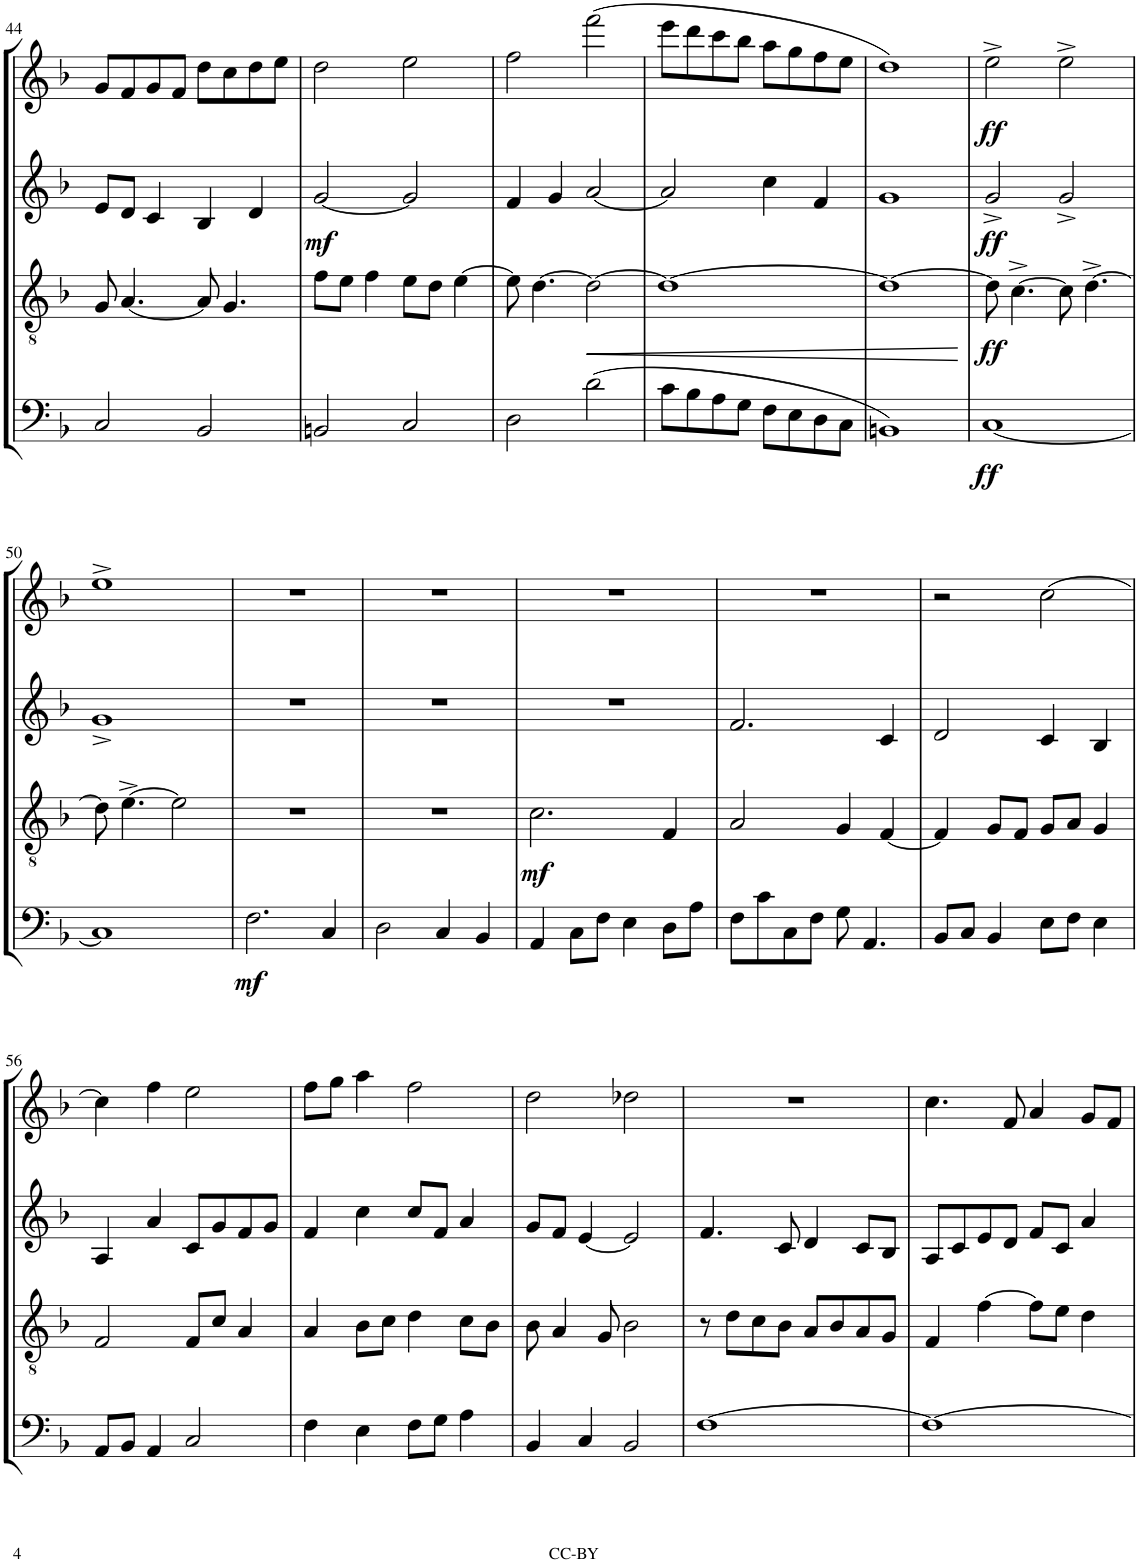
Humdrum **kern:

**kern	**dynam	**kern	**dynam	**kern	**dynam	**kern	**text	**dynam
*part4	*part4	*part3	*part3	*part2	*part2	*part1	*part1	*part1
*staff4	*staff4	*staff3	*staff3	*staff2	*staff2	*staff1	*staff1	*staff1
*I"Violoncello	*	*I"Viola	*	*I"Violin II	*	*I"Violin I	*	*
*I'Vc	*	*I'Vla	*	*	*	*I'Vln	*	*
!!LO:PB:g=z
*clefF4	*	*clefGv2	*	*clefG2	*	*clefG2	*	*
*	*	*	*	*ITrd7c12	*	*	*	*
*k[b-]	*	*k[b-]	*	*k[b-]	*	*k[b-]	*	*
*M4/4	*	*M4/4	*	*M4/4	*	*M4/4	*	*
=44	=44	=44	=44	=44	=44	=44	=44	=44
!	!	!	!	!	!	!	!LO:LY:b	!
2C/	.	8G/	.	8e/L	.	8g/L	D	.
.	.	[4.A/	.	8d/J	.	8f/	.	.
.	.	.	.	4c/	.	8g/	.	.
.	.	.	.	.	.	8f/J	.	.
2BB-/	.	8A/]	.	4B-/	.	8dd\L	.	.
.	.	4.G/	.	.	.	8cc\	.	.
.	.	.	.	4d/	.	8dd\	.	.
.	.	.	.	.	.	8ee\J	.	.
=45	=45	=45	=45	=45	=45	=45	=45	=45
!	!	!	!	!	!LO:DY:b	!	!	!
2BBn/	.	8f\L	.	[2g/	mf	2dd\	.	.
.	.	8e\J	.	.	.	.	.	.
.	.	4f\	.	.	.	.	.	.
2C/	.	8e\L	.	2g/]	.	2ee\	.	.
.	.	8d\J	.	.	.	.	.	.
.	.	[4e\	.	.	.	.	.	.
=46	=46	=46	=46	=46	=46	=46	=46	=46
2D\	.	8e\]	.	4f/	.	2ff\	.	.
.	.	[4.d\	.	.	.	.	.	.
.	.	.	.	4g/	.	.	.	.
!	!	!	!LO:HP:b	!	!	!	!	!
(2d\	.	2d\_	<	[2a/	.	(2fff\	.	.
=47	=47	=47	=47	=47	=47	=47	=47	=47
8c\L	.	1d_	.	2a/]	.	8eee\L	.	.
8B-\	.	.	.	.	.	8ddd\	.	.
8A\	.	.	.	.	.	8ccc\	.	.
8G\J	.	.	.	.	.	8bb-\J	.	.
8F\L	.	.	.	4cc\	.	8aa\L	.	.
8E\	.	.	.	.	.	8gg\	.	.
8D\	.	.	.	4f/	.	8ff\	.	.
8C\J	.	.	.	.	.	8ee\J	.	.
=48	=48	=48	=48	=48	=48	=48	=48	=48
1BBn)	.	1d_	.	1g	.	1dd)	.	.
.	.	.	[	.	.	.	.	.
=49	=49	=49	=49	=49	=49	=49	=49	=49
!	!LO:DY:b	!	!LO:DY:b	!	!LO:DY:b	!	!	!LO:DY:b
[1C	ff	8d\]	ff	2g^/	ff	2ee^\	.	ff
.	.	[4.c^\	.	.	.	.	.	.
.	.	8c\]	.	2g^/	.	2ee^\	.	.
.	.	[4.d^\	.	.	.	.	.	.
!!LO:LB:g=z
=50	=50	=50	=50	=50	=50	=50	=50	=50
1C]	.	8d\]	.	1g^	.	1ee^	.	.
.	.	[4.e^\	.	.	.	.	.	.
.	.	2e\]	.	.	.	.	.	.
=51	=51	=51	=51	=51	=51	=51	=51	=51
!	!LO:DY:b	!	!	!	!	!	!	!
2.F\	mf	1r	.	1r	.	1r	.	.
4C/	.	.	.	.	.	.	.	.
=52	=52	=52	=52	=52	=52	=52	=52	=52
2D\	.	1r	.	1r	.	1r	.	.
4C/	.	.	.	.	.	.	.	.
4BB-/	.	.	.	.	.	.	.	.
=53	=53	=53	=53	=53	=53	=53	=53	=53
!	!	!	!LO:DY:b	!	!	!	!	!
4AA/	.	2.c\	mf	1r	.	1r	.	.
8C\L	.	.	.	.	.	.	.	.
8F\J	.	.	.	.	.	.	.	.
4E\	.	.	.	.	.	.	.	.
8D\L	.	4F/	.	.	.	.	.	.
8A\J	.	.	.	.	.	.	.	.
=54	=54	=54	=54	=54	=54	=54	=54	=54
8F\L	.	2A/	.	2.f/	.	1r	.	.
8c\	.	.	.	.	.	.	.	.
8C\	.	.	.	.	.	.	.	.
8F\J	.	.	.	.	.	.	.	.
8G\	.	4G/	.	.	.	.	.	.
4.AA/	.	.	.	.	.	.	.	.
.	.	[4F/	.	4c/	.	.	.	.
=55	=55	=55	=55	=55	=55	=55	=55	=55
8BB-/L	.	4F/]	.	2d/	.	2r	.	.
8C/J	.	.	.	.	.	.	.	.
4BB-/	.	8G/L	.	.	.	.	.	.
.	.	8F/J	.	.	.	.	.	.
8E\L	.	8G/L	.	4c/	.	[2cc\	.	.
8F\J	.	8A/J	.	.	.	.	.	.
4E\	.	4G/	.	4B-/	.	.	.	.
!!LO:LB:g=z
=56	=56	=56	=56	=56	=56	=56	=56	=56
8AA/L	.	2F/	.	4A/	.	4cc\]	.	.
8BB-/J	.	.	.	.	.	.	.	.
4AA/	.	.	.	4a/	.	4ff\	.	.
2C/	.	8F/L	.	8c/L	.	2ee\	.	.
.	.	8c/J	.	8g/	.	.	.	.
.	.	4A/	.	8f/	.	.	.	.
.	.	.	.	8g/J	.	.	.	.
=57	=57	=57	=57	=57	=57	=57	=57	=57
4F\	.	4A/	.	4f/	.	8ff\L	.	.
.	.	.	.	.	.	8gg\J	.	.
4E\	.	8B-\L	.	4cc\	.	4aa\	.	.
.	.	8c\J	.	.	.	.	.	.
8F\L	.	4d\	.	8cc/L	.	2ff\	.	.
8G\J	.	.	.	8f/J	.	.	.	.
4A\	.	8c\L	.	4a/	.	.	.	.
.	.	8B-\J	.	.	.	.	.	.
=58	=58	=58	=58	=58	=58	=58	=58	=58
4BB-/	.	8B-\	.	8g/L	.	2dd\	.	.
.	.	4A/	.	8f/J	.	.	.	.
4C/	.	.	.	[4e/	.	.	.	.
.	.	8G/	.	.	.	.	.	.
2BB-/	.	2B-\	.	2e/]	.	2dd-X\	.	.
=59	=59	=59	=59	=59	=59	=59	=59	=59
[1F	.	8r	.	4.f/	.	1r	.	.
.	.	8d\L	.	.	.	.	.	.
.	.	8c\	.	.	.	.	.	.
.	.	8B-\J	.	8c/	.	.	.	.
.	.	8A/L	.	4d/	.	.	.	.
.	.	8B-/	.	.	.	.	.	.
.	.	8A/	.	8c/L	.	.	.	.
.	.	8G/J	.	8B-/J	.	.	.	.
=60	=60	=60	=60	=60	=60	=60	=60	=60
1F_	.	4F/	.	8A/L	.	4.cc\	.	.
.	.	.	.	8c/	.	.	.	.
.	.	[4f\	.	8e/	.	.	.	.
.	.	.	.	8d/J	.	8f/	.	.
.	.	8f\L]	.	8f/L	.	4a/	.	.
.	.	8e\J	.	8c/J	.	.	.	.
.	.	4d\	.	4a/	.	8g/L	.	.
.	.	.	.	.	.	8f/J	.	.
=	=	=	=	=	=	=	=	=
*-	*-	*-	*-	*-	*-	*-	*-	*-
